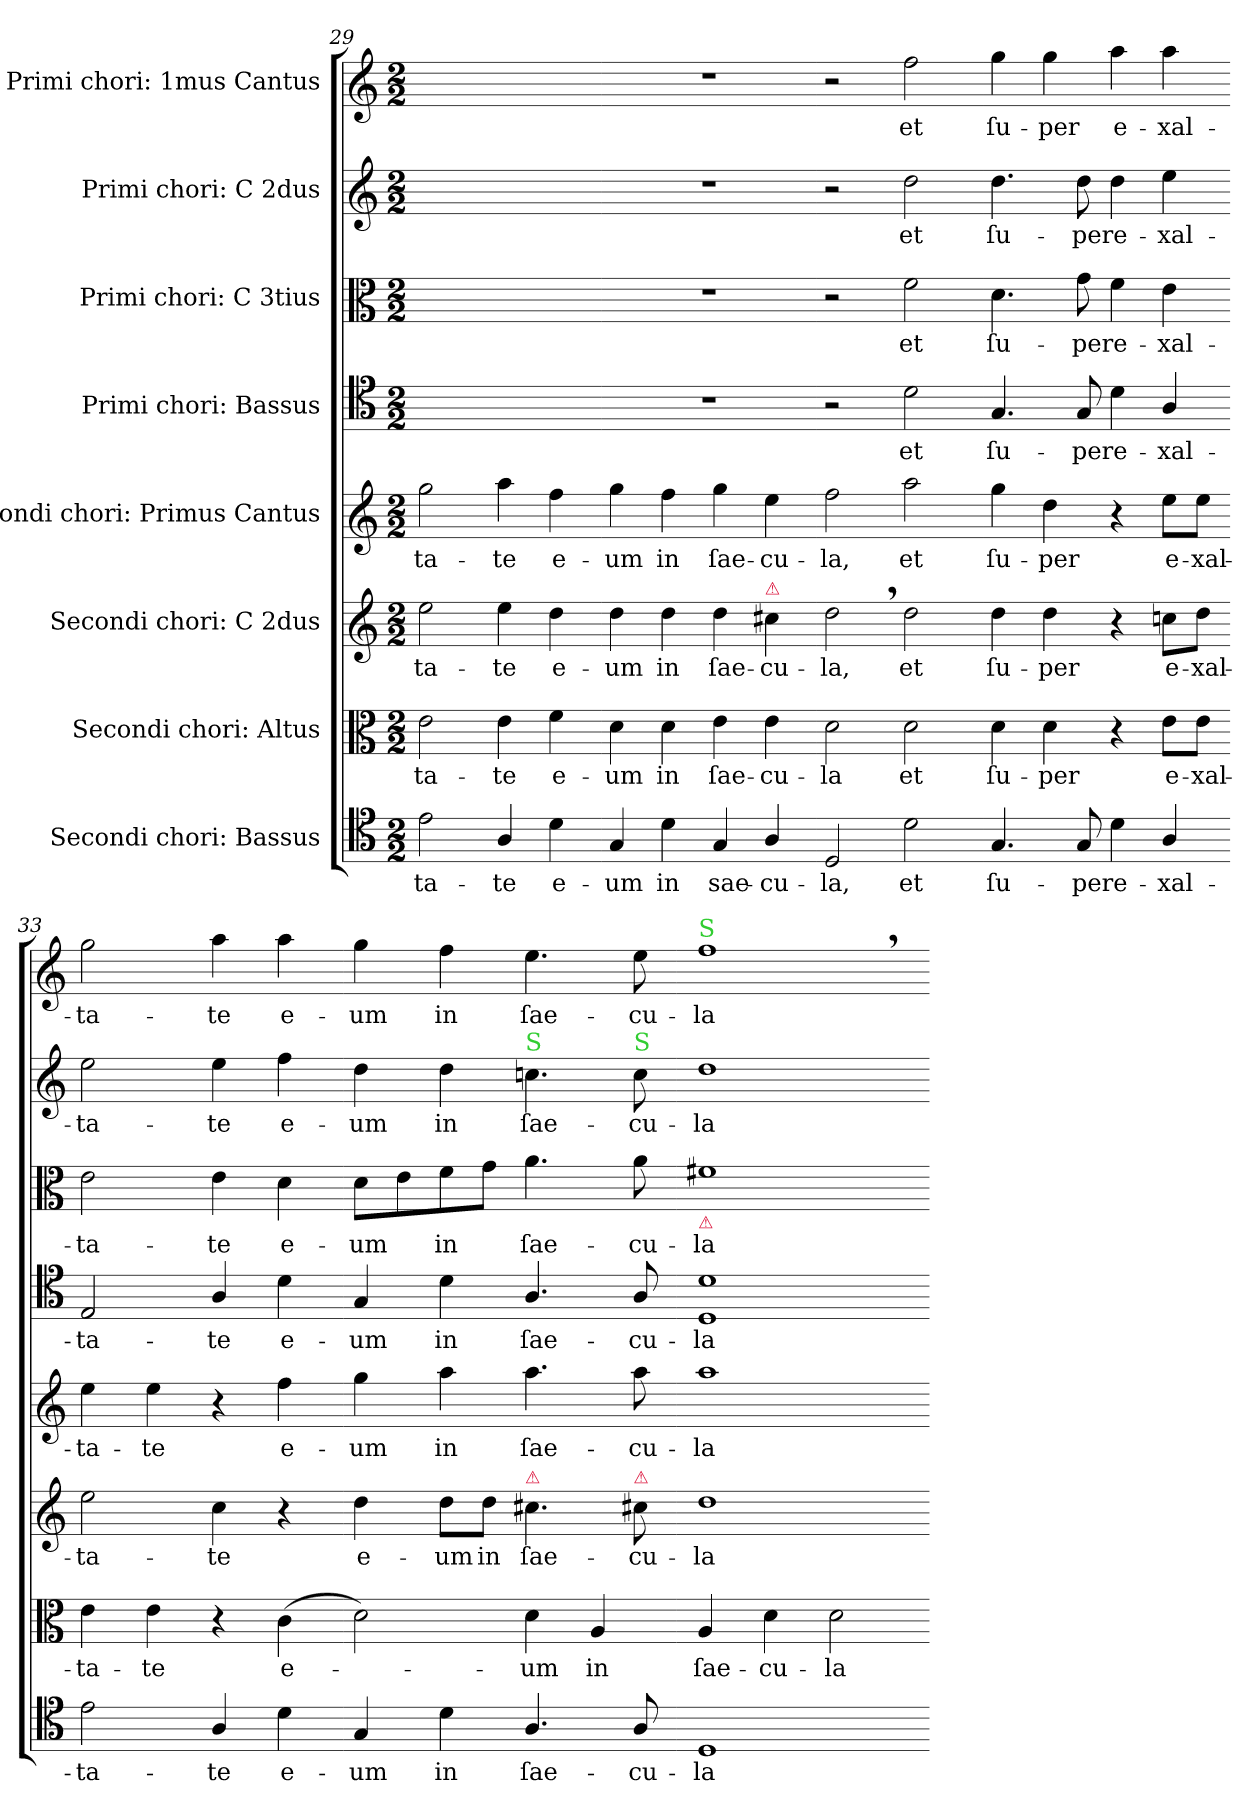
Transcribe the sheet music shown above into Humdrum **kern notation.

**kern	**text	**kern	**text	**kern	**text	**kern	**text	**kern	**text	**kern	**text	**kern	**text	**kern	**text
*part8	*part8	*part7	*part7	*part6	*part6	*part5	*part5	*part4	*part4	*part3	*part3	*part2	*part2	*part1	*part1
*staff8	*staff8	*staff7	*staff7	*staff6	*staff6	*staff5	*staff5	*staff4	*staff4	*staff3	*staff3	*staff2	*staff2	*staff1	*staff1
*I"Secondi chori: Bassus	*	*I"Secondi chori: Altus	*	*I"Secondi chori: C 2dus	*	*I"Secondi chori: Primus Cantus	*	*I"Primi chori: Bassus	*	*I"Primi chori: C 3tius	*	*I"Primi chori: C 2dus	*	*I"Primi chori: 1mus Cantus	*
*clefC4	*	*clefC3	*	*clefG2	*	*clefG2	*	*clefC4	*	*clefC3	*	*clefG2	*	*clefG2	*
*k[]	*	*k[]	*	*k[]	*	*k[]	*	*k[]	*	*k[]	*	*k[]	*	*k[]	*
*M2/2	*	*M2/2	*	*M2/2	*	*M2/2	*	*M2/2	*	*M2/2	*	*M2/2	*	*M2/2	*
=29	=29	=29	=29	=29	=29	=29	=29	=29	=29	=29	=29	=29	=29	=29	=29
2e\	-ta-	2e\	-ta-	2ee\	-ta-	2gg\	-ta-	1ryy	.	1ryy	.	1ryy	.	1ryy	.
4A/	-te	4e\	-te	4ee\	-te	4aa\	-te	.	.	.	.	.	.	.	.
4d\	e-	4f\	e-	4dd\	e-	4ff\	e-	.	.	.	.	.	.	.	.
=30-	=30-	=30-	=30-	=30-	=30-	=30-	=30-	=30-	=30-	=30-	=30-	=30-	=30-	=30-	=30-
4G/	-um	4d\	-um	4dd\	-um	4gg\	-um	1r	.	1r	.	1r	.	1r	.
4d\	in	4d\	in	4dd\	in	4ff\	in	.	.	.	.	.	.	.	.
4G/	sae-	4e\	ſae-	4dd\	ſae-	4gg\	ſae-	.	.	.	.	.	.	.	.
!	!	!	!	!LO:TX:a:color=crimson:t=⚠	!	!	!	!	!	!	!	!	!	!	!
4A/	-cu-	4e\	-cu-	4cc#X\	-cu-	4ee\	-cu-	.	.	.	.	.	.	.	.
=31-	=31-	=31-	=31-	=31-	=31-	=31-	=31-	=31-	=31-	=31-	=31-	=31-	=31-	=31-	=31-
2D/	-la,	2d\	-la	2dd,<\	-la,	2ff\	-la,	2r	.	2r	.	2r	.	2r	.
2d\	et	2d\	et	2dd\	et	2aa\	et	2d\	et	2f\	et	2dd\	et	2ff\	et
=32-	=32-	=32-	=32-	=32-	=32-	=32-	=32-	=32-	=32-	=32-	=32-	=32-	=32-	=32-	=32-
4.G/	ſu-	4d\	ſu-	4dd\	ſu-	4gg\	ſu-	4.G/	ſu-	4.d\	ſu-	4.dd\	ſu-	4gg\	ſu-
.	.	4d\	-per	4dd\	-per	4dd\	-per	.	.	.	.	.	.	4gg\	-per
8G/	-per	.	.	.	.	.	.	8G/	-per	8g\	-per	8dd\	-per	.	.
4d\	e-	4r	.	4r	.	4r	.	4d\	e-	4f\	e-	4dd\	e-	4aa\	e-
4A/	-xal-	8e\L	e-	8ccn\L	e-	8ee\L	e-	4A/	-xal-	4e\	-xal-	4ee\	-xal-	4aa\	-xal-
.	.	8e\J	-xal-	8dd\J	-xal-	8ee\J	-xal-	.	.	.	.	.	.	.	.
=33-	=33-	=33-	=33-	=33-	=33-	=33-	=33-	=33-	=33-	=33-	=33-	=33-	=33-	=33-	=33-
2e\	-ta-	4e\	-ta-	2ee\	-ta-	4ee\	-ta-	2E/	-ta-	2e\	-ta-	2ee\	-ta-	2gg\	-ta-
.	.	4e\	-te	.	.	4ee\	-te	.	.	.	.	.	.	.	.
4A/	-te	4r	.	4cc\	-te	4r	.	4A/	-te	4e\	-te	4ee\	-te	4aa\	-te
4d\	e-	(4c\	e-	4r	.	4ff\	e-	4d\	e-	4d\	e-	4ff\	e-	4aa\	e-
=34-	=34-	=34-	=34-	=34-	=34-	=34-	=34-	=34-	=34-	=34-	=34-	=34-	=34-	=34-	=34-
4G/	-um	2d\)	.	4dd\	e-	4gg\	-um	4G/	-um	8d\L	-um	4dd\	-um	4gg\	-um
.	.	.	.	.	.	.	.	.	.	8e\	.	.	.	.	.
4d\	in	.	.	8dd\L	-um	4aa\	in	4d\	in	8f\	in	4dd\	in	4ff\	in
.	.	.	.	8dd\J	in	.	.	.	.	8g\J	.	.	.	.	.
!	!	!	!	!	!	!	!	!	!	!	!	!LO:TX:a:color=limegreen:t=S	!	!	!
!	!	!	!	!LO:TX:a:color=crimson:t=⚠	!	!	!	!	!	!	!	!	!	!	!
4.A/	ſae-	4d\	-um	4.cc#X\	ſae-	4.aa\	ſae-	4.A/	ſae-	4.a\	ſae-	4.ccn\	ſae-	4.ee\	ſae-
.	.	4A/	in	.	.	.	.	.	.	.	.	.	.	.	.
!	!	!	!	!	!	!	!	!	!	!	!	!LO:TX:a:color=limegreen:t=S	!	!	!
!	!	!	!	!LO:TX:a:color=crimson:t=⚠	!	!	!	!	!	!	!	!	!	!	!
8A/	-cu-	.	.	8cc#X\	-cu-	8aa\	-cu-	8A/	-cu-	8a\	-cu-	8cc\	-cu-	8ee\	-cu-
=35-	=35-	=35-	=35-	=35-	=35-	=35-	=35-	=35-	=35-	=35-	=35-	=35-	=35-	=35-	=35-
!	!	!	!	!	!	!	!	!	!	!	!	!	!	!LO:TX:a:color=limegreen:t=S	!
!	!	!	!	!	!	!	!	!	!	!LO:TX:b:color=crimson:t=⚠	!	!	!	!	!
1D	-la	4A/	ſae-	1dd	-la	1aa	-la	1D 1d	-la	1f#X	-la	1dd	-la	1ff,<	-la
.	.	4d\	-cu-	.	.	.	.	.	.	.	.	.	.	.	.
.	.	2d\	-la	.	.	.	.	.	.	.	.	.	.	.	.
=-	=-	=-	=-	=-	=-	=-	=-	=-	=-	=-	=-	=-	=-	=-	=-
*-	*-	*-	*-	*-	*-	*-	*-	*-	*-	*-	*-	*-	*-	*-	*-
